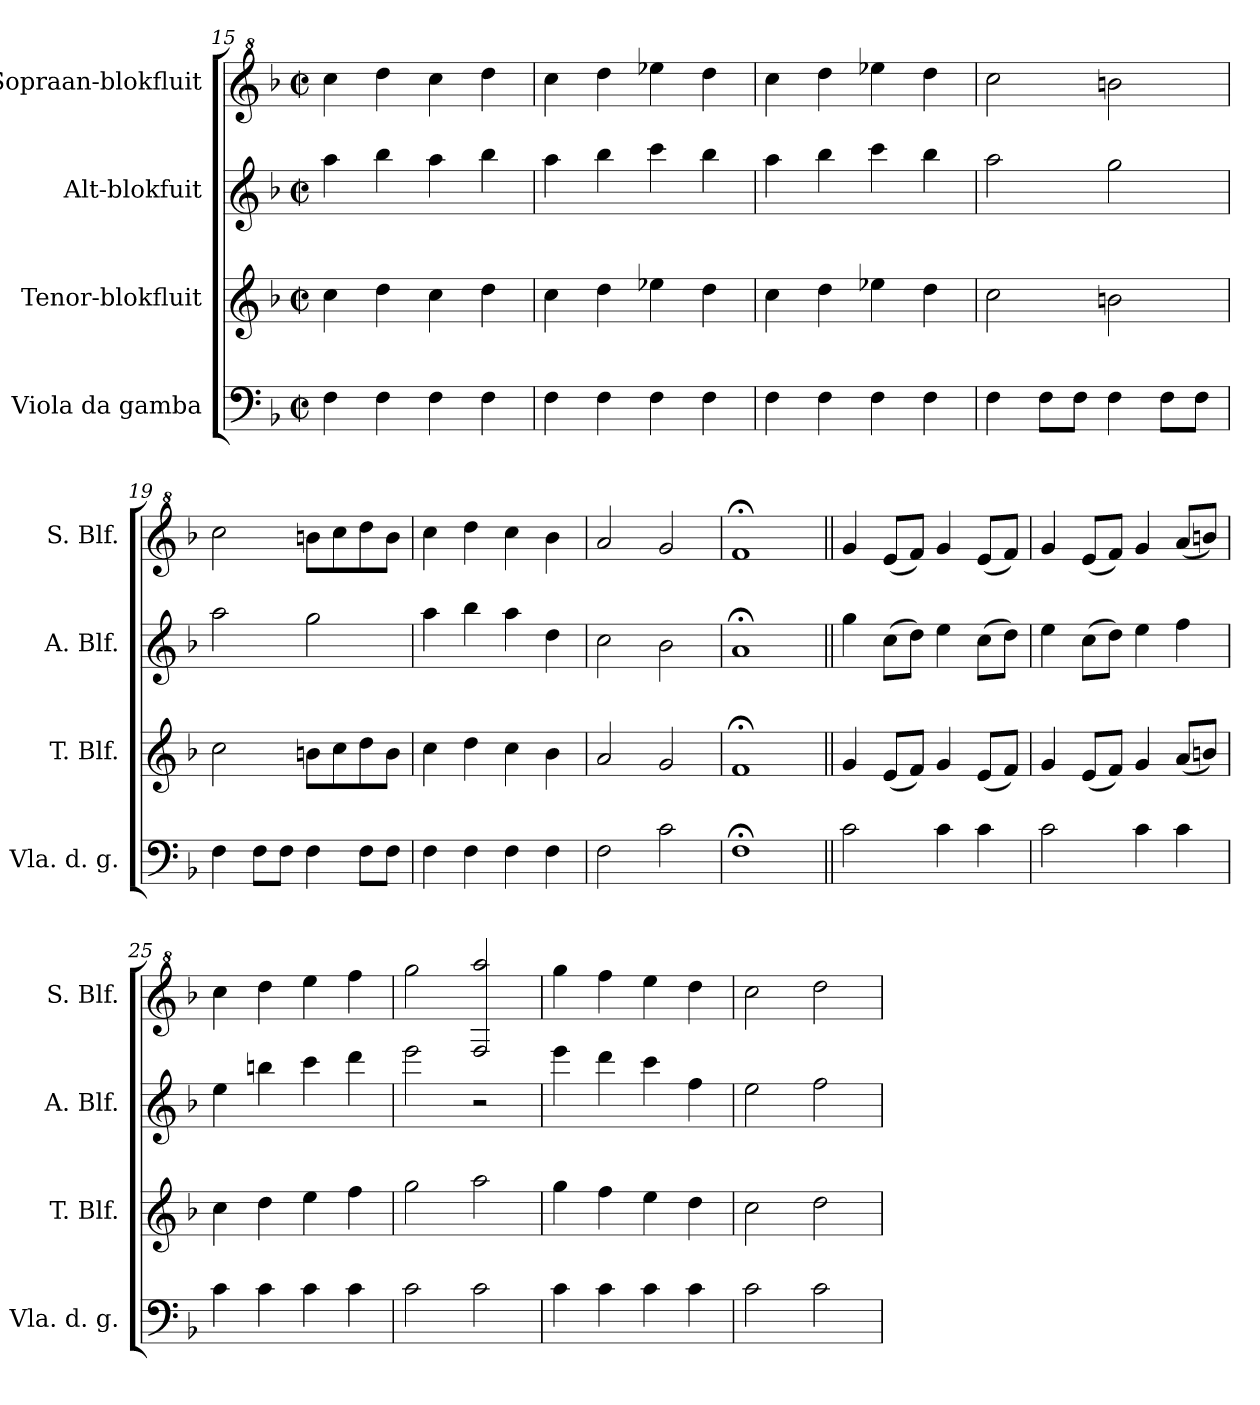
**kern	**kern	**kern	**kern
*part4	*part3	*part2	*part1
*staff4	*staff3	*staff2	*staff1
*I"Viola da gamba	*I"Tenor-blokfluit	*I"Alt-blokfuit	*I"Sopraan-blokfluit
*I'Vla. d. g.	*I'T. Blf.	*I'A. Blf.	*I'S. Blf.
!!LO:LB:g=z
*clefF4	*clefG2	*clefG2	*clefG^2
*k[b-]	*k[b-]	*k[b-]	*k[b-]
*M2/2	*M2/2	*M2/2	*M2/2
*met(c|)	*met(c|)	*met(c|)	*met(c|)
=15	=15	=15	=15
4F\	4cc\	4aa\	4ccc\
4F\	4dd\	4bb-\	4ddd\
4F\	4cc\	4aa\	4ccc\
4F\	4dd\	4bb-\	4ddd\
=16	=16	=16	=16
4F\	4cc\	4aa\	4ccc\
4F\	4dd\	4bb-\	4ddd\
4F\	4ee-X\	4ccc\	4eee-X\
4F\	4dd\	4bb-\	4ddd\
=17	=17	=17	=17
4F\	4cc\	4aa\	4ccc\
4F\	4dd\	4bb-\	4ddd\
4F\	4ee-X\	4ccc\	4eee-X\
4F\	4dd\	4bb-\	4ddd\
=18	=18	=18	=18
4F\	2cc\	2aa\	2ccc\
8F\L	.	.	.
8F\J	.	.	.
4F\	2bn\	2gg\	2bbn\
8F\L	.	.	.
8F\J	.	.	.
=19	=19	=19	=19
4F\	2cc\	2aa\	2ccc\
8F\L	.	.	.
8F\J	.	.	.
4F\	8bn\L	2gg\	8bbn\L
.	8cc\	.	8ccc\
8F\L	8dd\	.	8ddd\
8F\J	8b\J	.	8bb\J
=20	=20	=20	=20
4F\	4cc\	4aa\	4ccc\
4F\	4dd\	4bb-\	4ddd\
4F\	4cc\	4aa\	4ccc\
4F\	4b-\	4dd\	4bb-\
!!LO:PB:g=z
=21	=21	=21	=21
2F\	2a/	2cc\	2aa/
2c\	2g/	2b-\	2gg/
=22	=22	=22	=22
1F;<	1f;<	1a;<	1ff;<
=23||	=23||	=23||	=23||
2c\	4g/	4gg\	4gg/
.	(8e/L	(8cc\L	(8ee/L
.	8f/J)	8dd\J)	8ff/J)
4c\	4g/	4ee\	4gg/
4c\	(8e/L	(8cc\L	(8ee/L
.	8f/J)	8dd\J)	8ff/J)
=24	=24	=24	=24
2c\	4g/	4ee\	4gg/
.	(8e/L	(8cc\L	(8ee/L
.	8f/J)	8dd\J)	8ff/J)
4c\	4g/	4ee\	4gg/
4c\	(8a/L	4ff\	(8aa/L
.	8bn/J)	.	8bbn/J)
=25	=25	=25	=25
4c\	4cc\	4ee\	4ccc\
4c\	4dd\	4bbn\	4ddd\
4c\	4ee\	4ccc\	4eee\
4c\	4ff\	4ddd\	4fff\
=26	=26	=26	=26
2c\	2gg\	2eee\	2ggg\
2c\	2aa\	2r	2f/ 2aaa/
=27	=27	=27	=27
4c\	4gg\	4eee\	4ggg\
4c\	4ff\	4ddd\	4fff\
4c\	4ee\	4ccc\	4eee\
4c\	4dd\	4ff\	4ddd\
!!LO:LB:g=z
=28	=28	=28	=28
2c\	2cc\	2ee\	2ccc\
2c\	2dd\	2ff\	2ddd\
=	=	=	=
*-	*-	*-	*-
